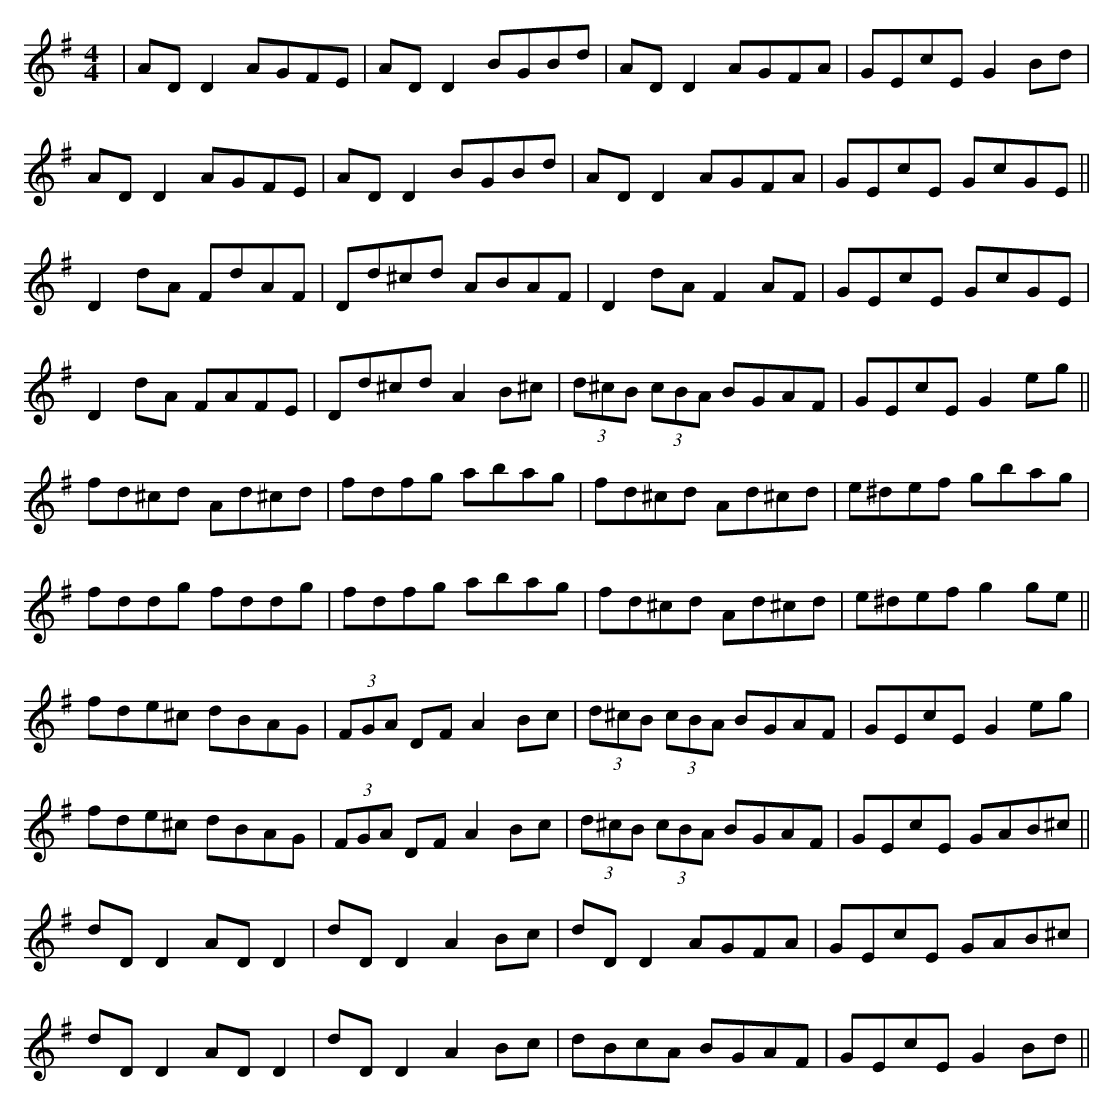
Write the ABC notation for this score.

X:1
M:4/4
K:Dmix
|AD D2 AGFE|AD D2 BGBd|AD D2 AGFA|GEcE G2 Bd|
AD D2 AGFE|AD D2 BGBd|AD D2 AGFA|GEcE GcGE||
D2 dA FdAF|Dd^cd ABAF|D2 dA F2AF|GEcE GcGE|
D2 dA FAFE|Dd^cd A2 B^c|(3d^cB (3cBA BGAF|GEcE G2 eg||
fd^cd Ad^cd|fdfg abag|fd^cd Ad^cd|e^def gbag|
fddg fddg|fdfg abag|fd^cd Ad^cd|e^def g2 ge||
fde^c dBAG|(3FGA DF A2 Bc|(3d^cB (3cBA BGAF|GEcE G2 eg|
fde^c dBAG|(3FGA DF A2 Bc|(3d^cB (3cBA BGAF|GEcE GAB^c||
dD D2 AD D2|dD D2 A2 Bc|dD D2 AGFA|GEcE GAB^c|
dD D2 AD D2|dD D2 A2 Bc|dBcA BGAF|GEcE G2 Bd||
